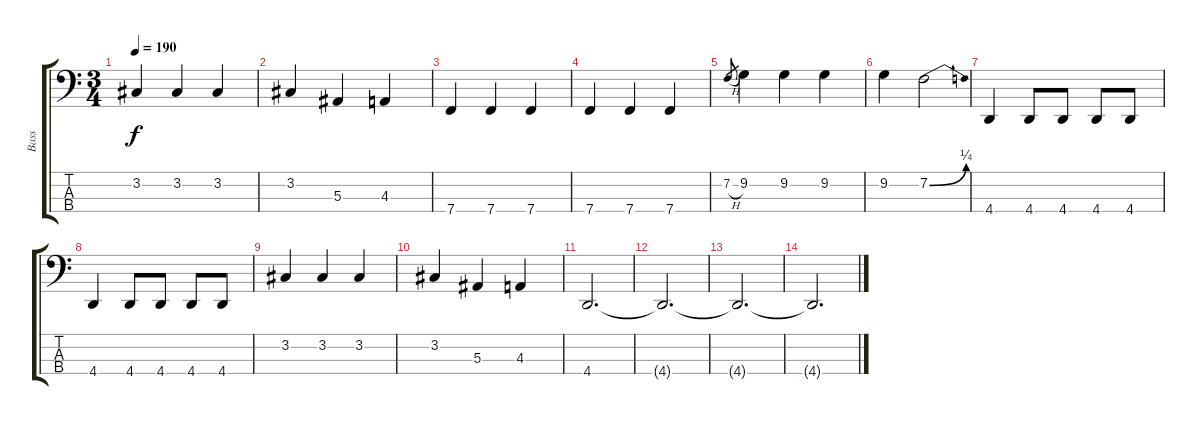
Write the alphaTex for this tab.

\track ("Bass" "Bass") {instrument electricbassfinger}
\staff {score tabs}
\tuning (Eb2 Bb1 F1 Bb0) {hide}
\ts (3 4)
\tempo 190
\clef f4
\ks c
3.2.4{dy f} 3.2.4 3.2.4 |
3.2.4 5.3.4 4.3.4 |
7.4.4 7.4.4 7.4.4 |
7.4.4 7.4.4 7.4.4 |
7.2{h}.8{gr} 9.2.4 9.2.4 9.2.4 |
9.2.4 7.2{be (bend 0 0 60 1)}.2 |
4.4.4 4.4.8 4.4.8 4.4.8 4.4.8 |
4.4.4 4.4.8 4.4.8 4.4.8 4.4.8 |
3.2.4 3.2.4 3.2.4 |
3.2.4 5.3.4 4.3.4 |
4.4.2{d} |
4.4{t}.2{d} |
4.4{t}.2{d} |
4.4{t}.2{d}
